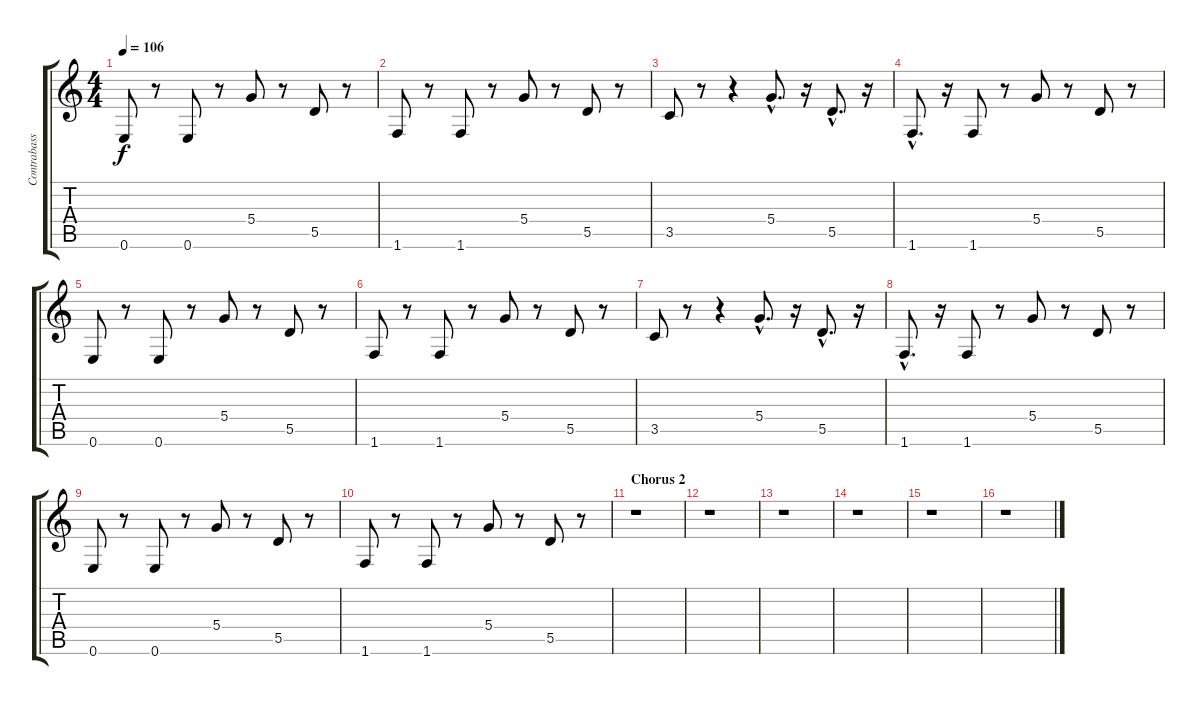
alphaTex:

\track ("Contrabass -                 Strings" "Contrabass") {instrument contrabass}
\staff {score tabs}
\tuning (E4 B3 G3 D3 A2 E2) {hide}
\ts (4 4)
\tempo 106
\clef g2
\ks c
0.6.8{dy f} r.8 0.6.8 r.8 5.4.8 r.8 5.5.8 r.8 |
1.6.8 r.8 1.6.8 r.8 5.4.8 r.8 5.5.8 r.8 |
3.5.8 r.8 r.4 5.4{hac}.8{d} r.16 5.5{hac}.8{d} r.16 |
1.6{hac}.8{d} r.16 1.6.8 r.8 5.4.8 r.8 5.5.8 r.8 |
0.6.8 r.8 0.6.8 r.8 5.4.8 r.8 5.5.8 r.8 |
1.6.8 r.8 1.6.8 r.8 5.4.8 r.8 5.5.8 r.8 |
3.5.8 r.8 r.4 5.4{hac}.8{d} r.16 5.5{hac}.8{d} r.16 |
1.6{hac}.8{d} r.16 1.6.8 r.8 5.4.8 r.8 5.5.8 r.8 |
0.6.8 r.8 0.6.8 r.8 5.4.8 r.8 5.5.8 r.8 |
1.6.8 r.8 1.6.8 r.8 5.4.8 r.8 5.5.8 r.8 |
\section ("" "Chorus 2")
r.1 |
r.1 |
r.1 |
r.1 |
r.1 |
r.1
